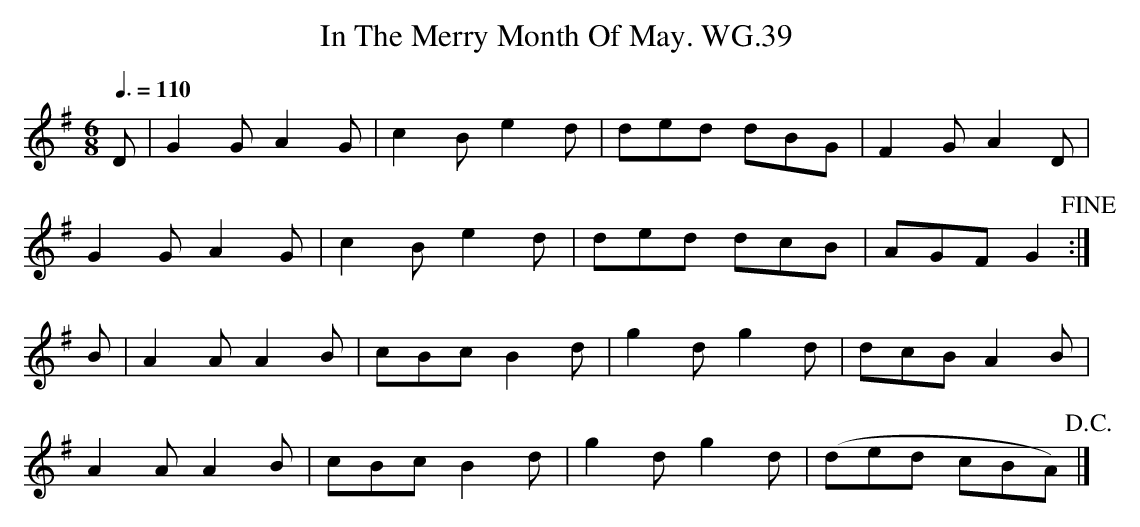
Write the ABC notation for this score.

X:1
T:In The Merry Month Of May. WG.39
M:6/8
L:1/8
Q:3/8=110
K:G
D|G2G A2G|c2B e2d|ded dBG|F2G A2D|
G2G A2G|c2B e2d|ded dcB|AGF G2 !fine!:|
B|A2A A2B|cBc B2d|g2d g2d|dcB A2B|
A2A A2B|cBc B2d|g2d g2d|(ded cBA) !D.C.!|]
